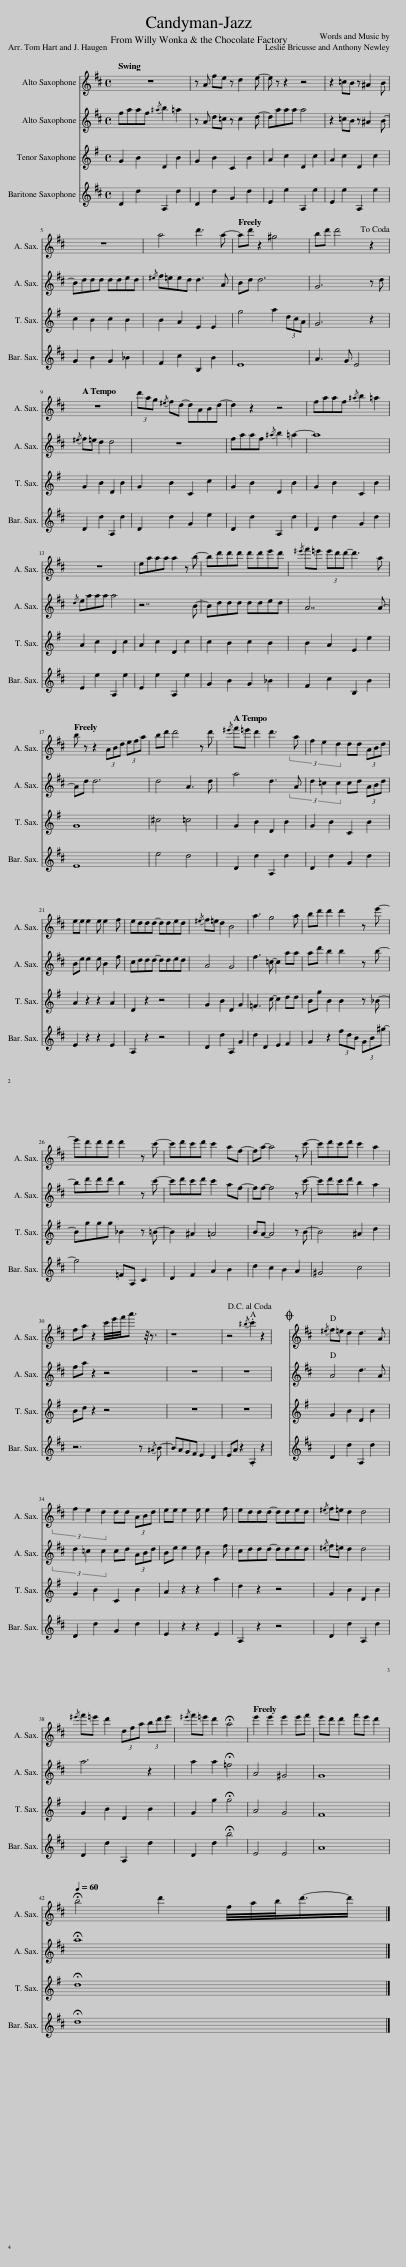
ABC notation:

X:1
%%score 1 2 3 4
L:1/8
M:4/4
I:linebreak $
K:none
V:1 treble transpose=-9
V:2 treble transpose=-9
V:3 treble transpose=-14
V:4 treble transpose=-21
V:1
[K:D] z8 | z A fe z d2 e- | e z z2 z4 | z2 =cB z ^A2 B |$ z8 | %5
 a4 d'3 a- | ad' z2 ^g4 | bd' d'4 z2!dacoda! |$ z8 | (3d'ag{/^e} fd- dABd- | %10
 d2 z2 z4 | faaf{/^a} b2 =a2 |$ z8 | eaaa a2 z b- | bd'd'd' d'd'e'd' | %15
{/^e'} f'=e' (3e'd'd'- d'3 a |$ b z z2 (3ABd (3efa | bd' d'4 z d' |{/^e'} f'=e' d'2 d'3 a | (3f2 e2 d2 dd (3ABd |$ %20
 ee e2 e e2 f | eddd- dded |{/^e} f=e d2 B4 | a3 g4 a | bd' d'2 d'2 z e'- |$ %25
 e'd'd'd' d'2 z c'- | c'd'c'd' c'2 af- | fa- a4 z c'- | c'd'c'd' c'2 a2 |$ fa z2 c'/4e'/4f'/4a'3/2 z/4 z3/2 | %30
 z8 | z4{/^b} .c'2 z2!D.C.! |O{/^e} f=e d2 d3 A |$ (3f2 e2 d2 dd (3ABd | ee e2 e e2 f | %35
 eddd- dded |{/^e} f=e d2 d4 |${/^e'} f'=e' d'2 (3dfa (3bd'e' |{/^e'} f'=e' d'2 !fermata!a4 | e'2 e'2 e'2 e'f' | %40
 e'd' d'2 f'e' d'2 |$[Q:1/4=60] !fermata!b4 d'2 f/4a/4b/<d'/-d'/ |] %42
V:2
[K:D] faaf{/^a} b2 =a2 | z A d=c z c2 d- | daaa a4 | z2 =cB z ^A2 B- |$ Bddd dded | %5
{/^e} f=eed d3 A | Bd d6 | G6 z d |${/^e} f=e d2 d4 | z8 | %10
 faaf{/^a} b2 =a2- | a8 |${/d} eaaa a4 | z7 B- | Bddd dded | %15
 A7 A- |$ Ad d6 | d4 A3 d | a4 d3 A | (3d2 =c2 c2 cd (3ABd |$ %20
 Be e2 e B2 f | cddd- dded | A4 G4 | f3 =c- c2 aa | ad' b2 b2 z b- |$ %25
 bd'd'd' b2 z c'- | c'd'c'd' c'2 af- | ff- f4 z c'- | c'd'c'd' b2 a2 |$ fa z2 z4 | %30
 z8 | z8 | A4 d3 A |$ (3d2 =c2 c2 cd (3ABd | Be e2 e B2 f | %35
 cddd- dded |{/^e} f=e d2 d4 |$ a6 z2 | a2 a2 !fermata!=f4 | A4 ^G4 | %40
 G8 |$ !fermata!a8 |] %42
V:3
[K:G] G2 B2 D2 B2 | G2 B2 C2 B2 | A2 c2 D2 c2 | A2 c2 D2 c2 |$ c2 B2 c2 B2 | %5
 B2 A2 E2 E2 | g4 a2 (3dcA | G6 z2 |$ G2 B2 D2 B2 | G2 B2 C2 c2 | %10
 G2 B2 D2 B2 | G2 B2 C2 B2 |$ A2 c2 D2 c2 | A2 c2 D2 c2 | c2 B2 c2 B2 | %15
 B2 A2 E2 e2 |$ G8 | ^c4 =c4 | G2 B2 D2 B2 | G2 B2 C2 B2 |$ %20
 A2 z2 z2 A2 | D2 z2 z4 | G2 B2 D2 G2 | =F3 c- c2 dd | Bg B2 B2 z _B- |$ %25
 Bggg _B2 z =B- | B2 ^A2 =A4 | BA- A4 z B- | B4 ^A2 d2 |$ Bd z2 z4 | %30
 z8 | z8 | G2 B2 D2 B2 |$ G2 B2 C2 B2 | A2 z2 z2 a2 | %35
 d2 z2 z4 | G2 B2 D2 B2 |$ G2 B2 D2 B2 | G2 g2 !fermata!g4 | A4 G4 | %40
 F8 |$ !fermata!d8 |] %42
V:4
[K:D] D2 d2 A,2 d2 | D2 d2 G2 d2 | E2 e2 A,2 e2 | E2 e2 A,2 e2 |$ G2 B2 G2 _B2 | %5
 F2 c2 B,2 B2 | E8 | A3 G E4 |$ D2 d2 A,2 d2 | D2 d2 G2 e2 | %10
 D2 d2 A,2 d2 | D2 d2 G2 d2 |$ E2 e2 A,2 e2 | E2 e2 A,2 e2 | G2 B2 G2 _B2 | %15
 F2 c2 B,2 B2 |$ E8 | e4 d4 | D2 d2 A,2 d2 | D2 d2 G2 d2 |$ %20
 E2 z2 z2 E2 | A,2 z2 z4 | D2 d2 A,2 G2 | d2 D2 E2 F2 | G2 z2 (3fdB (3GB^g- |$ %25
 g4 =FA, C2 | D2 F2 A2 B2 | d2 c2 B2 A2 | ^G4 c4 |$ z6 z{/^A} B- | %30
 BAGF E2 D2 | EA z2 .A,2 z2 | D2 d2 A,2 d2 |$ D2 d2 G2 d2 | E2 z2 z2 E2 | %35
 A,2 z2 z4 | D2 d2 A,2 d2 |$ D2 d2 A,2 d2 | D2 d2 !fermata!b4 | E4 E4 | %40
 A8 |$ !fermata!d8 |] %42
